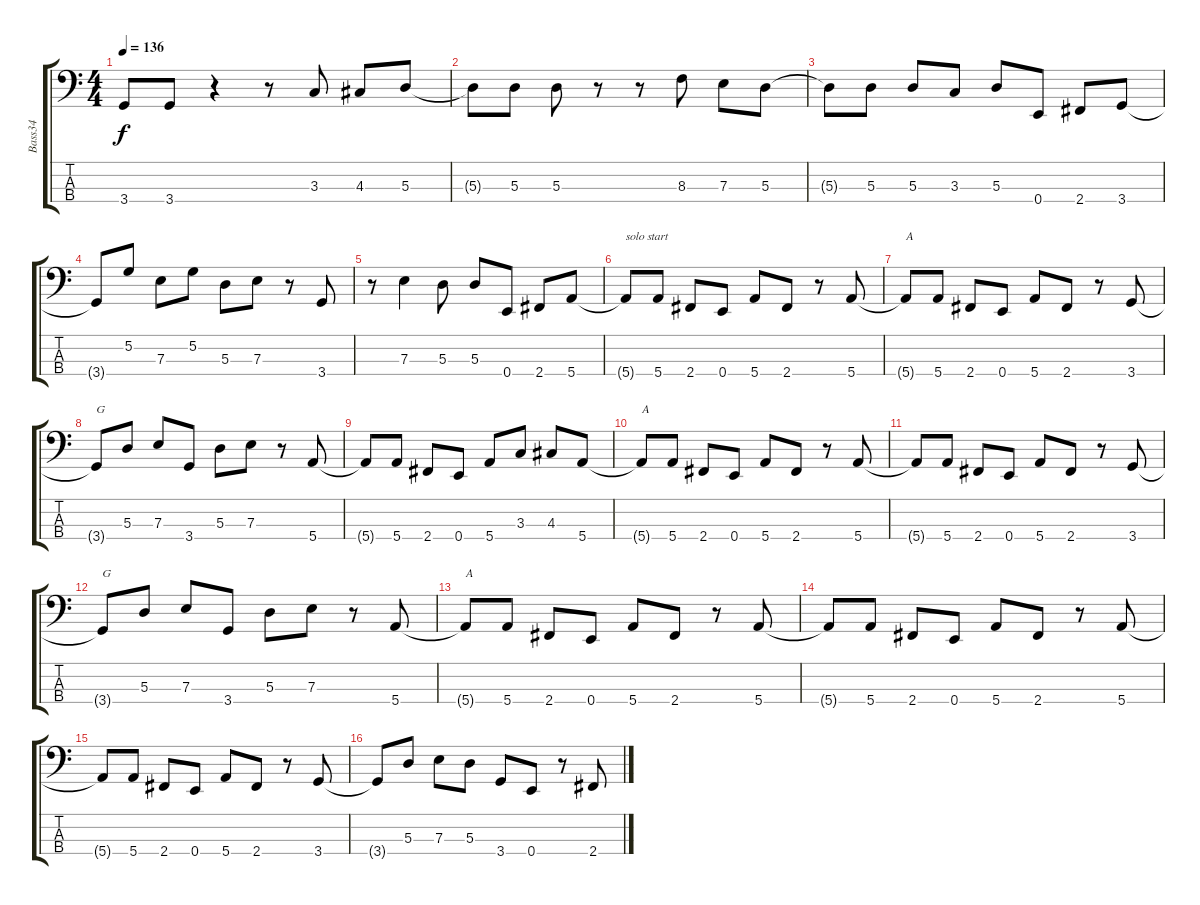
\track ("Bass34" "Bass34") {instrument electricbasspick}
\staff {score tabs}
\tuning (G2 D2 A1 E1) {hide}
\ts (4 4)
\tempo 136
\clef f4
\ks c
3.4{t}.8{dy f} 3.4.8 r.4 r.8 3.3.8 4.3.8 5.3.8 |
5.3{t}.8 5.3.8 5.3.8 r.8 r.8 8.3.8 7.3.8 5.3.8 |
5.3{t}.8 5.3.8 5.3.8 3.3.8 5.3.8 0.4.8 2.4.8 3.4.8 |
3.4{t}.8 5.2.8 7.3.8 5.2.8 5.3.8 7.3.8 r.8 3.4.8 |
r.8 7.3.4 5.3.8 5.3.8 0.4.8 2.4.8 5.4.8 |
5.4{t}.8{txt "solo start"} 5.4.8 2.4.8 0.4.8 5.4.8 2.4.8 r.8 5.4.8 |
5.4{t}.8{txt "A"} 5.4.8 2.4.8 0.4.8 5.4.8 2.4.8 r.8 3.4.8 |
3.4{t}.8{txt "G"} 5.3.8 7.3.8 3.4.8 5.3.8 7.3.8 r.8 5.4.8 |
5.4{t}.8 5.4.8 2.4.8 0.4.8 5.4.8 3.3.8 4.3.8 5.4.8 |
5.4{t}.8{txt "A "} 5.4.8 2.4.8 0.4.8 5.4.8 2.4.8 r.8 5.4.8 |
5.4{t}.8 5.4.8 2.4.8 0.4.8 5.4.8 2.4.8 r.8 3.4.8 |
3.4{t}.8{txt "G"} 5.3.8 7.3.8 3.4.8 5.3.8 7.3.8 r.8 5.4.8 |
5.4{t}.8{txt "A "} 5.4.8 2.4.8 0.4.8 5.4.8 2.4.8 r.8 5.4.8 |
5.4{t}.8 5.4.8 2.4.8 0.4.8 5.4.8 2.4.8 r.8 5.4.8 |
5.4{t}.8 5.4.8 2.4.8 0.4.8 5.4.8 2.4.8 r.8 3.4.8 |
3.4{t}.8 5.3.8 7.3.8 5.3.8 3.4.8 0.4.8 r.8 2.4.8
